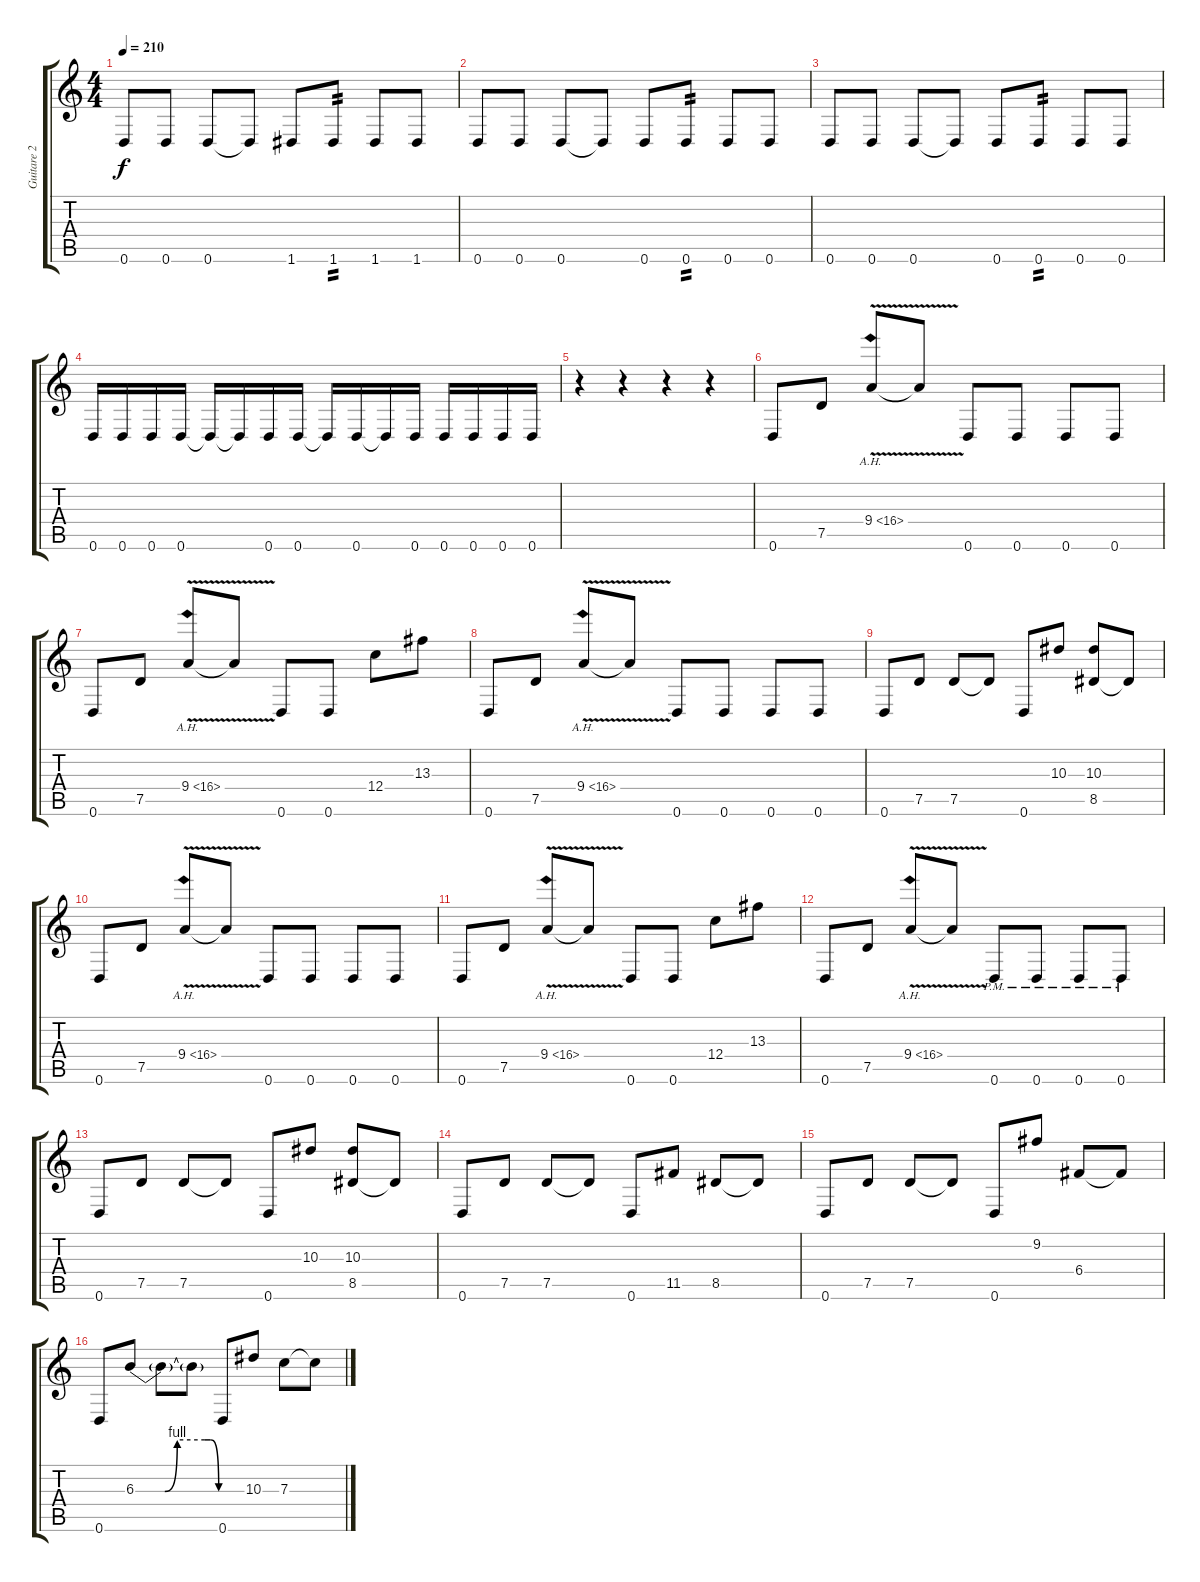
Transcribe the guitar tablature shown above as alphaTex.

\track ("Guitare 2" "Guitare 2") {instrument distortionguitar}
\staff {score tabs}
\tuning (D4 A3 F3 C3 G2 D2) {hide}
\ts (4 4)
\tempo 210
\clef g2
\ks c
0.6.8{dy f} 0.6.8 0.6.8 0.6{t}.8 1.6.8 1.6.8{tp 2} 1.6.8 1.6.8 |
0.6.8 0.6.8 0.6.8 0.6{t}.8 0.6.8 0.6.8{tp 2} 0.6.8 0.6.8 |
0.6.8 0.6.8 0.6.8 0.6{t}.8 0.6.8 0.6.8{tp 2} 0.6.8 0.6.8 |
0.6.16 0.6.16 0.6.16 0.6.16 0.6{t}.16 0.6{t}.16 0.6.16 0.6.16 0.6{t}.16 0.6.16 0.6{t}.16 0.6.16 0.6.16 0.6.16 0.6.16 0.6.16 |
r.4 r.4 r.4 r.4 |
0.6.8 7.5.8 9.4{ah 7 v}.8 9.4{t}.8 0.6.8 0.6.8 0.6.8 0.6.8 |
0.6.8 7.5.8 9.4{ah 7 v}.8 9.4{t}.8 0.6.8 0.6.8 12.4.8 13.3.8 |
0.6.8 7.5.8 9.4{ah 7 v}.8 9.4{t}.8 0.6.8 0.6.8 0.6.8 0.6.8 |
0.6.8 7.5.8 7.5.8 7.5{t}.8 0.6.8 10.3.8 (10.3 8.5).8 8.5{t}.8 |
0.6.8 7.5.8 9.4{ah 7 v}.8 9.4{t}.8 0.6.8 0.6.8 0.6.8 0.6.8 |
0.6.8 7.5.8 9.4{ah 7 v}.8 9.4{t}.8 0.6.8 0.6.8 12.4.8 13.3.8 |
0.6.8 7.5.8 9.4{ah 7 v}.8 9.4{t}.8 0.6{pm}.8 0.6{pm}.8 0.6{pm}.8 0.6{pm}.8 |
0.6.8 7.5.8 7.5.8 7.5{t}.8 0.6.8 10.3.8 (10.3 8.5).8 8.5{t}.8 |
0.6.8 7.5.8 7.5.8 7.5{t}.8 0.6.8 11.5.8 8.5.8 8.5{t}.8 |
0.6.8 7.5.8 7.5.8 7.5{t}.8 0.6.8 9.2.8 6.4.8 6.4{t}.8 |
0.6.8 6.3{be (custom 0 0 21 0 30 4 50 4 54 4 60 0)}.8 6.3{t}.8 6.3{t}.8 0.6.8 10.3.8 7.3.8 7.3{t}.8
